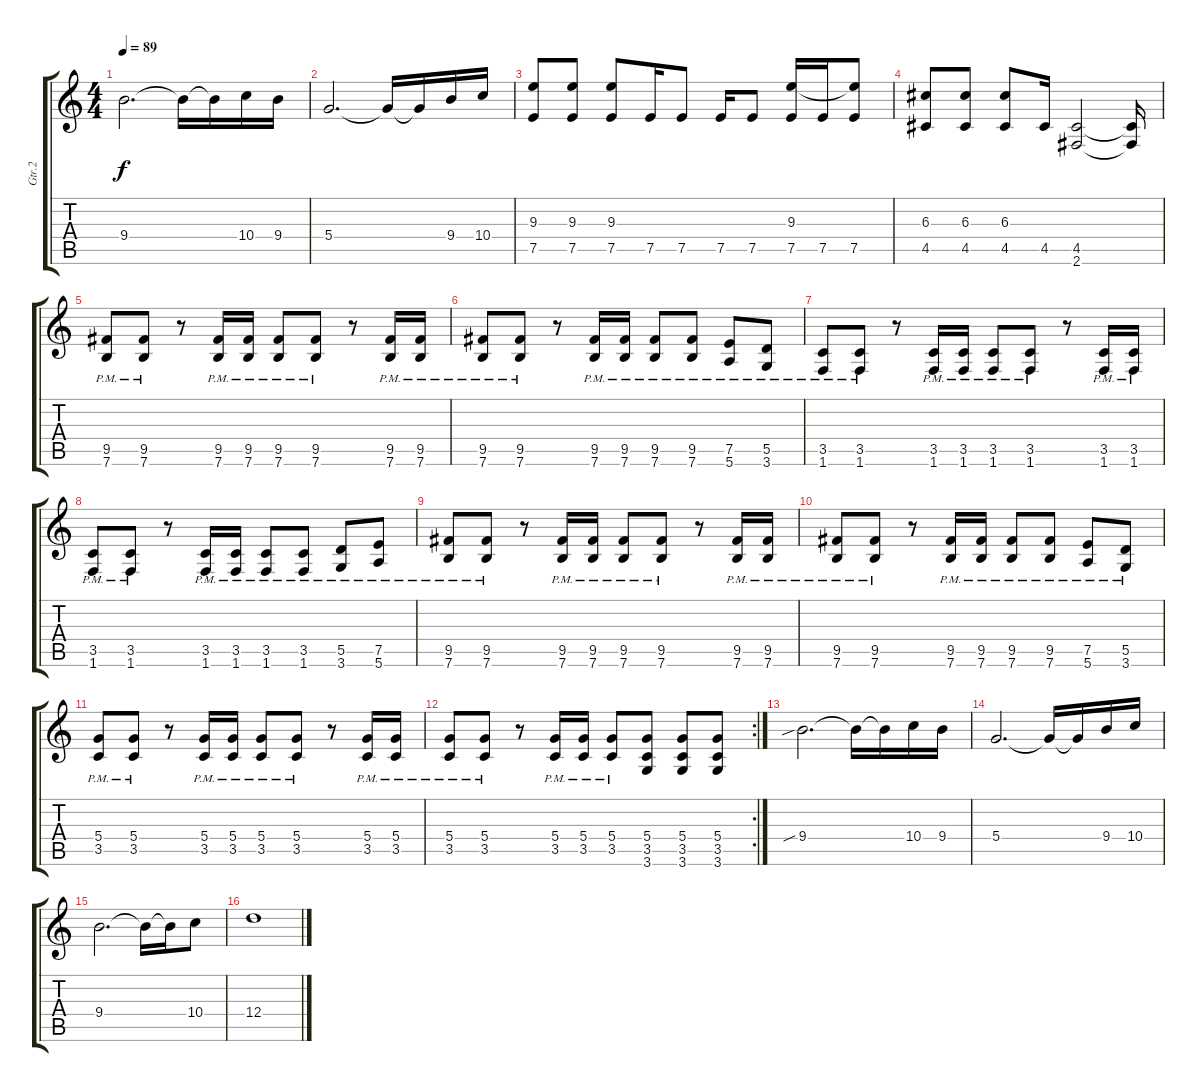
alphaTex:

\track ("Gtr.2" "Gtr.2") {instrument distortionguitar}
\staff {score tabs}
\tuning (E4 B3 G3 D3 A2 E2) {hide}
\ts (4 4)
\tempo 89
\clef g2
\ks c
9.4.2{d dy f} 9.4{t}.16 9.4{t}.16 10.4.16 9.4.16 |
5.4.2{d} 5.4{t}.16 5.4{t}.16 9.4.16 10.4.16 |
(9.3 7.5).8 (9.3 7.5).8 (9.3 7.5).8 7.5.16 7.5.8 7.5.16 7.5.8 (9.3 7.5).16 7.5.16 (9.3{t} 7.5).8 |
(6.3 4.5).8 (6.3 4.5).8 (6.3 4.5).8 4.5.16 (4.5 2.6).2 (4.5{t} 2.6{t}).16 |
(9.5{pm} 7.6{pm}).8 (9.5{pm} 7.6{pm}).8 r.8 (9.5{pm} 7.6{pm}).16 (9.5{pm} 7.6{pm}).16 (9.5{pm} 7.6{pm}).8 (9.5{pm} 7.6{pm}).8 r.8 (9.5{pm} 7.6{pm}).16 (9.5{pm} 7.6{pm}).16 |
(9.5{pm} 7.6{pm}).8 (9.5{pm} 7.6{pm}).8 r.8 (9.5{pm} 7.6{pm}).16 (9.5{pm} 7.6{pm}).16 (9.5{pm} 7.6{pm}).8 (9.5{pm} 7.6{pm}).8 (7.5{pm} 5.6{pm}).8 (5.5{pm} 3.6{pm}).8 |
(3.5{pm} 1.6{pm}).8 (3.5{pm} 1.6{pm}).8 r.8 (3.5{pm} 1.6{pm}).16 (3.5{pm} 1.6{pm}).16 (3.5{pm} 1.6{pm}).8 (3.5{pm} 1.6{pm}).8 r.8 (3.5{pm} 1.6{pm}).16 (3.5{pm} 1.6{pm}).16 |
(3.5{pm} 1.6{pm}).8 (3.5{pm} 1.6{pm}).8 r.8 (3.5{pm} 1.6{pm}).16 (3.5{pm} 1.6{pm}).16 (3.5{pm} 1.6{pm}).8 (3.5{pm} 1.6{pm}).8 (5.5{pm} 3.6{pm}).8 (7.5{pm} 5.6{pm}).8 |
(9.5{pm} 7.6{pm}).8 (9.5{pm} 7.6{pm}).8 r.8 (9.5{pm} 7.6{pm}).16 (9.5{pm} 7.6{pm}).16 (9.5{pm} 7.6{pm}).8 (9.5{pm} 7.6{pm}).8 r.8 (9.5{pm} 7.6{pm}).16 (9.5{pm} 7.6{pm}).16 |
(9.5{pm} 7.6{pm}).8 (9.5{pm} 7.6{pm}).8 r.8 (9.5{pm} 7.6{pm}).16 (9.5{pm} 7.6{pm}).16 (9.5{pm} 7.6{pm}).8 (9.5{pm} 7.6{pm}).8 (7.5{pm} 5.6{pm}).8 (5.5{pm} 3.6{pm}).8 |
(5.4{pm} 3.5{pm}).8 (5.4{pm} 3.5{pm}).8 r.8 (5.4{pm} 3.5{pm}).16 (5.4{pm} 3.5{pm}).16 (5.4{pm} 3.5{pm}).8 (5.4{pm} 3.5{pm}).8 r.8 (5.4{pm} 3.5{pm}).16 (5.4{pm} 3.5{pm}).16 |
\rc 2
(5.4{pm} 3.5{pm}).8 (5.4{pm} 3.5{pm}).8 r.8 (5.4{pm} 3.5{pm}).16 (5.4{pm} 3.5{pm}).16 (5.4{pm} 3.5{pm}).8 (5.4 3.5 3.6).8 (5.4 3.5 3.6).8 (5.4 3.5 3.6).8 |
9.4{sib}.2{d} 9.4{t}.16 9.4{t}.16 10.4.16 9.4.16 |
5.4.2{d} 5.4{t}.16 5.4{t}.16 9.4.16 10.4.16 |
9.4.2{d} 9.4{t}.16 9.4{t}.16 10.4.8 |
12.4.1
